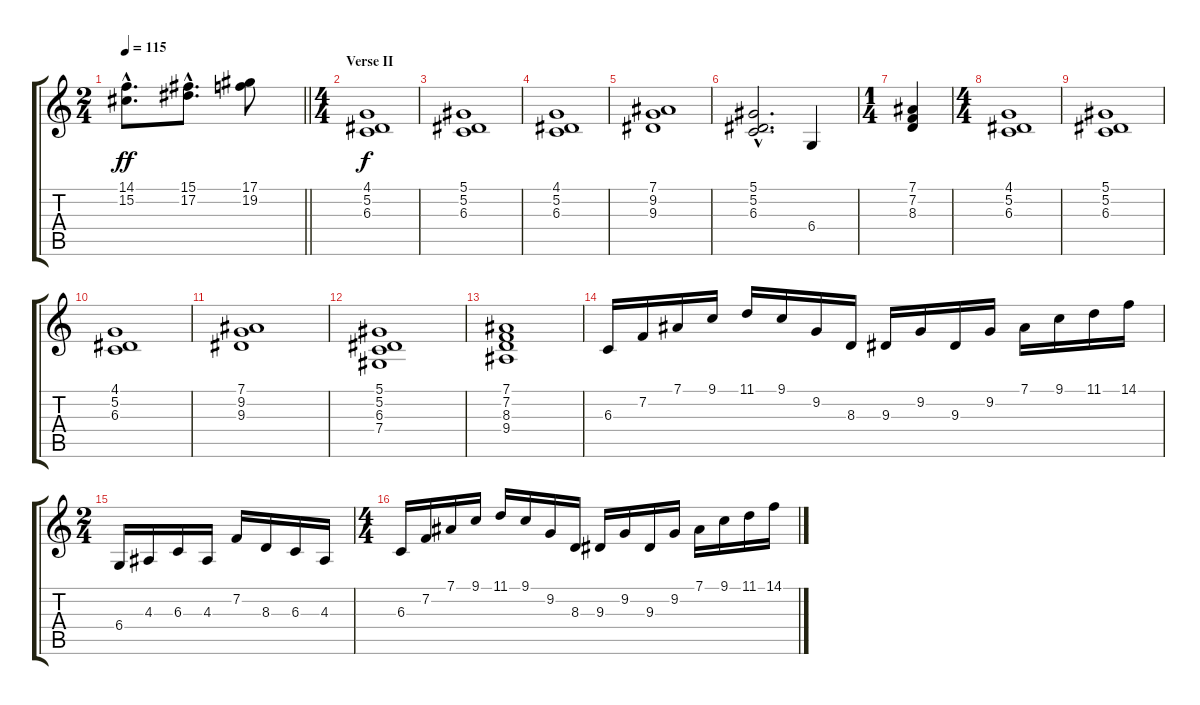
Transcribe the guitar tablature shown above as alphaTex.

\track "" {instrument brightacousticpiano}
\staff {score tabs}
\tuning (Eb4 Bb3 Gb3 Db3 Ab2 Eb2) {hide}
\ts (2 4)
\tempo 115
\clef g2
\barLineRight lightlight
\ks c
(14.1{hac} 15.2{hac}).8{d dy ff} (15.1{hac} 17.2{hac}).8{d} (17.1 19.2).8 |
\ts (4 4)
\section ("" "Verse II")
(4.1 5.2 6.3).1{dy f} |
(5.1 5.2 6.3).1 |
(4.1 5.2 6.3).1 |
(7.1 9.2 9.3).1 |
(5.1{hac} 5.2{hac} 6.3{hac}).2{d} 6.4.4 |
\ts (1 4)
(7.1 7.2 8.3).4 |
\ts (4 4)
(4.1 5.2 6.3).1 |
(5.1 5.2 6.3).1 |
(4.1 5.2 6.3).1 |
(7.1 9.2 9.3).1 |
(5.1 5.2 6.3 7.4).1 |
(7.1 7.2 8.3 9.4).1 |
6.3.16{volume 16} 7.2.16 7.1.16 9.1.16 11.1.16 9.1.16 9.2.16 8.3.16 9.3.16 9.2.16 9.3.16 9.2.16 7.1.16 9.1.16 11.1.16 14.1.16 |
\ts (2 4)
6.4.16 4.3.16 6.3.16 4.3.16 7.2.16 8.3.16 6.3.16 4.3.16 |
\ts (4 4)
6.3.16 7.2.16 7.1.16 9.1.16 11.1.16 9.1.16 9.2.16 8.3.16 9.3.16 9.2.16 9.3.16 9.2.16 7.1.16 9.1.16 11.1.16 14.1.16
